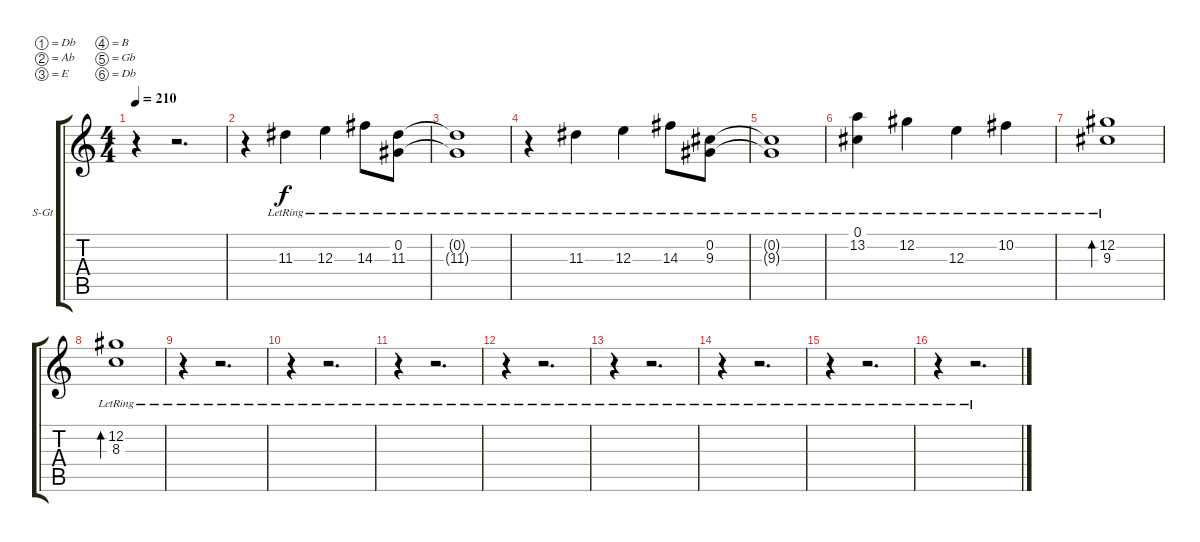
\bracketExtendMode groupsimilarinstruments
\firstSystemTrackNameOrientation horizontal
\otherSystemsTrackNameOrientation horizontal
\track ("Acústica 2" "S-Gt") {instrument acousticguitarsteel}
\staff {score tabs}
\tuning (Db4 Ab3 E3 B2 Gb2 Db2)
\ts (4 4)
\tempo 210
\clef g2
\ks c
r.4{dy f} r.2{d} |
r.4 11.3{lr}.4 12.3{lr}.4 14.3{lr}.8 (0.2{lr} 11.3{lr}).8 |
(0.2{lr t} 11.3{lr t}).1 |
r.4 11.3{lr}.4 12.3{lr}.4 14.3{lr}.8 (0.2{lr} 9.3{lr}).8 |
(0.2{lr t} 9.3{lr t}).1 |
(0.1{lr} 13.2{lr}).4 12.2{lr}.4 12.3{lr}.4 10.2{lr}.4 |
(12.2{lr} 9.3{lr}).1{bd 240} |
(12.2{lr} 8.3{lr}).1{bd 240} |
r.4 r.2{d} |
r.4 r.2{d} |
r.4 r.2{d} |
r.4 r.2{d} |
r.4 r.2{d} |
r.4 r.2{d} |
r.4 r.2{d} |
r.4 r.2{d}
